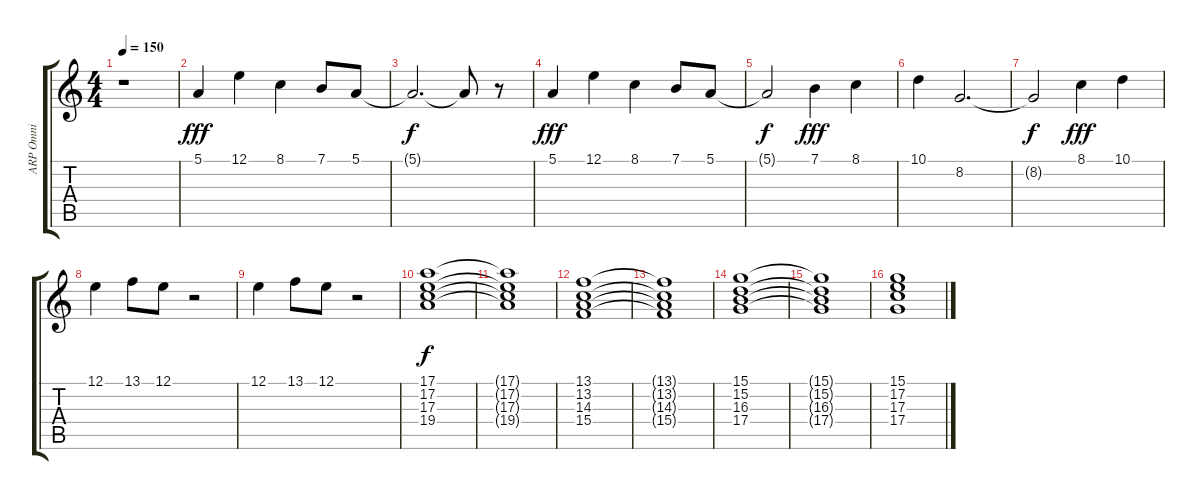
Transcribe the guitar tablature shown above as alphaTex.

\track ("ARP Omni" "ARP Omni") {instrument stringensemble1}
\staff {score tabs}
\tuning (E4 B3 G3 D3 A2 E2) {hide}
\ts (4 4)
\tempo 150
\clef g2
\ks c
r.1{dy f} |
5.1.4{dy fff} 12.1.4 8.1.4 7.1.8 5.1.8 |
5.1{t}.2{d dy f} 5.1{t}.8 r.8 |
5.1.4{dy fff} 12.1.4 8.1.4 7.1.8 5.1.8 |
5.1{t}.2{dy f} 7.1.4{dy fff} 8.1.4 |
10.1.4 8.2.2{d} |
8.2{t}.2{dy f} 8.1.4{dy fff} 10.1.4 |
12.1.4 13.1.8 12.1.8 r.2 |
12.1.4 13.1.8 12.1.8 r.2 |
(17.1 17.2 17.3 19.4).1{dy f} |
(17.1{t} 17.2{t} 17.3{t} 19.4{t}).1 |
(13.1 13.2 14.3 15.4).1 |
(13.1{t} 13.2{t} 14.3{t} 15.4{t}).1 |
(15.1 15.2 16.3 17.4).1 |
(15.1{t} 15.2{t} 16.3{t} 17.4{t}).1 |
(15.1 17.2 17.3 17.4).1
